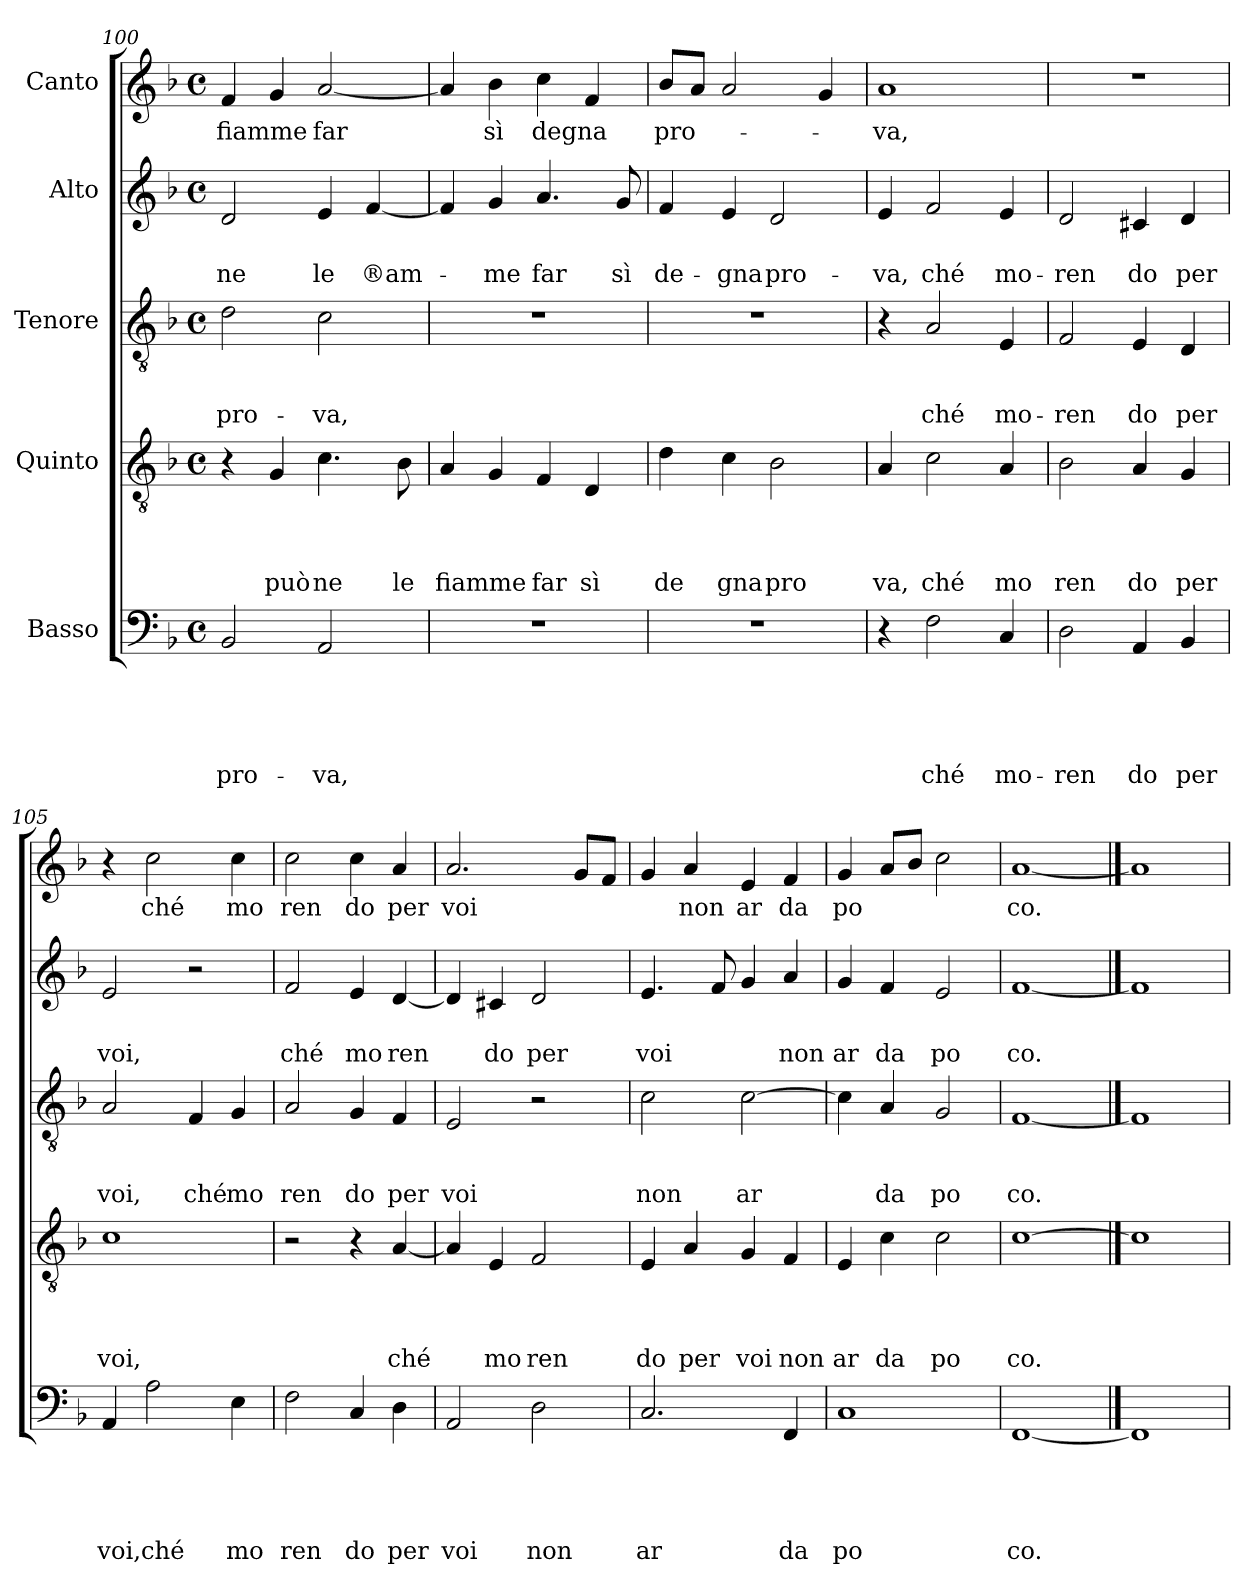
**kern	**text	**text	**text	**text	**text	**kern	**text	**text	**text	**text	**kern	**text	**text	**text	**kern	**text	**text	**kern	**text
*part5	*part5	*part5	*part5	*part5	*part5	*part4	*part4	*part4	*part4	*part4	*part3	*part3	*part3	*part3	*part2	*part2	*part2	*part1	*part1
*staff5	*staff5	*staff5	*staff5	*staff5	*staff5	*staff4	*staff4	*staff4	*staff4	*staff4	*staff3	*staff3	*staff3	*staff3	*staff2	*staff2	*staff2	*staff1	*staff1
*I"Basso	*	*	*	*	*	*I"Quinto	*	*	*	*	*I"Tenore	*	*	*	*I"Alto	*	*	*I"Canto	*
*clefF4	*	*	*	*	*	*clefGv2	*	*	*	*	*clefGv2	*	*	*	*clefG2	*	*	*clefG2	*
*k[b-]	*	*	*	*	*	*k[b-]	*	*	*	*	*k[b-]	*	*	*	*k[b-]	*	*	*k[b-]	*
*F:	*	*	*	*	*	*F:	*	*	*	*	*F:	*	*	*	*F:	*	*	*F:	*
*M4/4	*	*	*	*	*	*M4/4	*	*	*	*	*M4/4	*	*	*	*M4/4	*	*	*M4/4	*
*met(c)	*	*	*	*	*	*met(c)	*	*	*	*	*met(c)	*	*	*	*met(c)	*	*	*met(c)	*
=100	=100	=100	=100	=100	=100	=100	=100	=100	=100	=100	=100	=100	=100	=100	=100	=100	=100	=100	=100
!	!	!	!	!	!LO:LY:b	!	!	!	!	!	!	!	!	!LO:LY:b	!	!	!LO:LY:b	!	!LO:LY:b
2BB-/	.	.	.	.	pro-	4r	.	.	.	.	2d\	.	.	pro-	2d/	.	ne	4f/	fiamme
!	!	!	!	!	!	!	!	!	!	!LO:LY:b	!	!	!	!	!	!	!	!	!
.	.	.	.	.	.	4G/	.	.	.	può	.	.	.	.	.	.	.	4g/	.
!	!	!	!	!	!LO:LY:b	!	!	!	!	!LO:LY:b	!	!	!	!LO:LY:b	!	!	!LO:LY:b	!	!LO:LY:b
2AA/	.	.	.	.	-va,	4.c\	.	.	.	ne	2c\	.	.	-va,	4e/	.	le	[<2a/	far
!	!	!	!	!	!	!	!	!	!	!	!	!	!	!	!	!	!LO:LY:b	!	!
.	.	.	.	.	.	.	.	.	.	.	.	.	.	.	[<4f/	.	®am-	.	.
!	!	!	!	!	!	!	!	!	!	!LO:LY:b	!	!	!	!	!	!	!	!	!
.	.	.	.	.	.	8B-\	.	.	.	le	.	.	.	.	.	.	.	.	.
=101	=101	=101	=101	=101	=101	=101	=101	=101	=101	=101	=101	=101	=101	=101	=101	=101	=101	=101	=101
!	!	!	!	!	!	!	!	!	!	!LO:LY:b	!	!	!	!	!	!	!	!	!
1r	.	.	.	.	.	4A/	.	.	.	fiamme	1r	.	.	.	4f/]	.	.	4a/]	.
!	!	!	!	!	!	!	!	!	!	!	!	!	!	!	!	!	!LO:LY:b	!	!LO:LY:b
.	.	.	.	.	.	4G/	.	.	.	.	.	.	.	.	4g/	.	-me	4b-\	sì
!	!	!	!	!	!	!	!	!	!	!LO:LY:b	!	!	!	!	!	!	!LO:LY:b	!	!LO:LY:b
.	.	.	.	.	.	4F/	.	.	.	far	.	.	.	.	4.a/	.	far	4cc\	degna
!	!	!	!	!	!	!	!	!	!	!LO:LY:b	!	!	!	!	!	!	!	!	!
.	.	.	.	.	.	4D/	.	.	.	sì	.	.	.	.	.	.	.	4f/	.
!	!	!	!	!	!	!	!	!	!	!	!	!	!	!	!	!	!LO:LY:b	!	!
.	.	.	.	.	.	.	.	.	.	.	.	.	.	.	8g/	.	sì	.	.
=102	=102	=102	=102	=102	=102	=102	=102	=102	=102	=102	=102	=102	=102	=102	=102	=102	=102	=102	=102
!	!	!	!	!	!	!	!	!	!	!LO:LY:b	!	!	!	!	!	!	!LO:LY:b	!	!LO:LY:b
1r	.	.	.	.	.	4d\	.	.	.	de	1r	.	.	.	4f/	.	de-	8b-/L	pro-
.	.	.	.	.	.	.	.	.	.	.	.	.	.	.	.	.	.	8a/J	.
!	!	!	!	!	!	!	!	!	!	!LO:LY:b	!	!	!	!	!	!	!LO:LY:b	!	!
.	.	.	.	.	.	4c\	.	.	.	gna	.	.	.	.	4e/	.	-gna	2a/	.
!	!	!	!	!	!	!	!	!	!	!LO:LY:b	!	!	!	!	!	!	!LO:LY:b	!	!
.	.	.	.	.	.	2B-\	.	.	.	pro	.	.	.	.	2d/	.	pro-	.	.
.	.	.	.	.	.	.	.	.	.	.	.	.	.	.	.	.	.	4g/	.
=103	=103	=103	=103	=103	=103	=103	=103	=103	=103	=103	=103	=103	=103	=103	=103	=103	=103	=103	=103
!	!	!	!	!	!	!	!	!	!	!LO:LY:b	!	!	!	!	!	!	!LO:LY:b	!	!LO:LY:b
4r	.	.	.	.	.	4A/	.	.	.	va,	4r	.	.	.	4e/	.	-va,	1a	-va,
!	!	!	!	!	!LO:LY:b	!	!	!	!	!LO:LY:b	!	!	!	!LO:LY:b	!	!	!LO:LY:b	!	!
2F\	.	.	.	.	ché	2c\	.	.	.	ché	2A/	.	.	ché	2f/	.	ché	.	.
!	!	!	!	!	!LO:LY:b	!	!	!	!	!LO:LY:b	!	!	!	!LO:LY:b	!	!	!LO:LY:b	!	!
4C/	.	.	.	.	mo-	4A/	.	.	.	mo	4E/	.	.	mo-	4e/	.	mo-	.	.
!!LO:LB:g=z
=104	=104	=104	=104	=104	=104	=104	=104	=104	=104	=104	=104	=104	=104	=104	=104	=104	=104	=104	=104
!	!	!	!	!	!LO:LY:b	!	!	!	!	!LO:LY:b	!	!	!	!LO:LY:b	!	!	!LO:LY:b	!	!
2D\	.	.	.	.	-ren	2B-\	.	.	.	ren	2F/	.	.	-ren	2d/	.	-ren	1r	.
!	!	!	!	!	!LO:LY:b	!	!	!	!	!LO:LY:b	!	!	!	!LO:LY:b	!	!	!LO:LY:b	!	!
4AA/	.	.	.	.	do	4A/	.	.	.	do	4E/	.	.	do	4c#X/	.	do	.	.
!	!	!	!	!	!LO:LY:b	!	!	!	!	!LO:LY:b	!	!	!	!LO:LY:b	!	!	!LO:LY:b	!	!
4BB-/	.	.	.	.	per	4G/	.	.	.	per	4D/	.	.	per	4d/	.	per	.	.
=105	=105	=105	=105	=105	=105	=105	=105	=105	=105	=105	=105	=105	=105	=105	=105	=105	=105	=105	=105
!	!	!	!	!	!LO:LY:b	!	!	!	!	!LO:LY:b	!	!	!	!LO:LY:b	!	!	!LO:LY:b	!	!
4AA/	.	.	.	.	voi,	1c	.	.	.	voi,	2A/	.	.	voi,	2e/	.	voi,	4r	.
!	!	!	!	!	!LO:LY:b	!	!	!	!	!	!	!	!	!	!	!	!	!	!LO:LY:b
2A\	.	.	.	.	ché	.	.	.	.	.	.	.	.	.	.	.	.	2cc\	ché
!	!	!	!	!	!	!	!	!	!	!	!	!	!	!LO:LY:b	!	!	!	!	!
.	.	.	.	.	.	.	.	.	.	.	4F/	.	.	ché	2r	.	.	.	.
!	!	!	!	!	!LO:LY:b	!	!	!	!	!	!	!	!	!LO:LY:b	!	!	!	!	!LO:LY:b
4E\	.	.	.	.	mo	.	.	.	.	.	4G/	.	.	mo	.	.	.	4cc\	mo
=106	=106	=106	=106	=106	=106	=106	=106	=106	=106	=106	=106	=106	=106	=106	=106	=106	=106	=106	=106
!	!	!	!	!	!LO:LY:b	!	!	!	!	!	!	!	!	!LO:LY:b	!	!	!LO:LY:b	!	!LO:LY:b
2F\	.	.	.	.	ren	2r	.	.	.	.	2A/	.	.	ren	2f/	.	ché	2cc\	ren
!	!	!	!	!	!LO:LY:b	!	!	!	!	!	!	!	!	!LO:LY:b	!	!	!LO:LY:b	!	!LO:LY:b
4C/	.	.	.	.	do	4r	.	.	.	.	4G/	.	.	do	4e/	.	mo	4cc\	do
!	!	!	!	!	!LO:LY:b	!	!	!	!	!LO:LY:b	!	!	!	!LO:LY:b	!	!	!LO:LY:b	!	!LO:LY:b
4D\	.	.	.	.	per	[<4A/	.	.	.	ché	4F/	.	.	per	[<4d/	.	ren	4a/	per
=107	=107	=107	=107	=107	=107	=107	=107	=107	=107	=107	=107	=107	=107	=107	=107	=107	=107	=107	=107
!	!	!	!	!	!LO:LY:b	!	!	!	!	!	!	!	!	!LO:LY:b	!	!	!	!	!LO:LY:b
2AA/	.	.	.	.	voi	4A/]	.	.	.	.	2E/	.	.	voi	4d/]	.	.	2.a/	voi
!	!	!	!	!	!	!	!	!	!	!LO:LY:b	!	!	!	!	!	!	!LO:LY:b	!	!
.	.	.	.	.	.	4E/	.	.	.	mo	.	.	.	.	4c#X/	.	do	.	.
!	!	!	!	!	!LO:LY:b	!	!	!	!	!LO:LY:b	!	!	!	!	!	!	!LO:LY:b	!	!
2D\	.	.	.	.	non	2F/	.	.	.	ren	2r	.	.	.	2d/	.	per	.	.
.	.	.	.	.	.	.	.	.	.	.	.	.	.	.	.	.	.	8g/L	.
.	.	.	.	.	.	.	.	.	.	.	.	.	.	.	.	.	.	8f/J	.
=108	=108	=108	=108	=108	=108	=108	=108	=108	=108	=108	=108	=108	=108	=108	=108	=108	=108	=108	=108
!	!	!	!	!	!LO:LY:b	!	!	!	!	!LO:LY:b	!	!	!	!LO:LY:b	!	!	!LO:LY:b	!	!
2.C/	.	.	.	.	ar	4E/	.	.	.	do	2c\	.	.	non	4.e/	.	voi	4g/	.
!	!	!	!	!	!	!	!	!	!	!LO:LY:b	!	!	!	!	!	!	!	!	!LO:LY:b
.	.	.	.	.	.	4A/	.	.	.	per	.	.	.	.	.	.	.	4a/	non
.	.	.	.	.	.	.	.	.	.	.	.	.	.	.	8f/	.	.	.	.
!	!	!	!	!	!	!	!	!	!	!LO:LY:b	!	!	!	!LO:LY:b	!	!	!	!	!LO:LY:b
.	.	.	.	.	.	4G/	.	.	.	voi	[>2c\	.	.	ar	4g/	.	.	4e/	ar
!	!	!	!	!	!LO:LY:b	!	!	!	!	!LO:LY:b	!	!	!	!	!	!	!LO:LY:b	!	!LO:LY:b
4FF/	.	.	.	.	da	4F/	.	.	.	non	.	.	.	.	4a/	.	non	4f/	da
=109	=109	=109	=109	=109	=109	=109	=109	=109	=109	=109	=109	=109	=109	=109	=109	=109	=109	=109	=109
!	!	!	!	!	!LO:LY:b	!	!	!	!	!LO:LY:b	!	!	!	!	!	!	!LO:LY:b	!	!LO:LY:b
1C	.	.	.	.	po	4E/	.	.	.	ar	4c\]	.	.	.	4g/	.	ar	4g/	po
!	!	!	!	!	!	!	!	!	!	!LO:LY:b	!	!	!	!LO:LY:b	!	!	!LO:LY:b	!	!
.	.	.	.	.	.	4c\	.	.	.	da	4A/	.	.	da	4f/	.	da	8a/L	.
.	.	.	.	.	.	.	.	.	.	.	.	.	.	.	.	.	.	8b-/J	.
!	!	!	!	!	!	!	!	!	!	!LO:LY:b	!	!	!	!LO:LY:b	!	!	!LO:LY:b	!	!
.	.	.	.	.	.	2c\	.	.	.	po	2G/	.	.	po	2e/	.	po	2cc\	.
=110	=110	=110	=110	=110	=110	=110	=110	=110	=110	=110	=110	=110	=110	=110	=110	=110	=110	=110	=110
!	!	!	!	!	!LO:LY:b	!	!	!	!	!LO:LY:b	!	!	!	!LO:LY:b	!	!	!LO:LY:b	!	!LO:LY:b
[1FF	.	.	.	.	co.	[1c	.	.	.	co.	[1F	.	.	co.	[1f	.	co.	[1a	co.
==111	==111	==111	==111	==111	==111	==111	==111	==111	==111	==111	==111	==111	==111	==111	==111	==111	==111	==111	==111
1FF]	.	.	.	.	.	1c]	.	.	.	.	1F]	.	.	.	1f]	.	.	1a]	.
=	=	=	=	=	=	=	=	=	=	=	=	=	=	=	=	=	=	=	=
*-	*-	*-	*-	*-	*-	*-	*-	*-	*-	*-	*-	*-	*-	*-	*-	*-	*-	*-	*-
